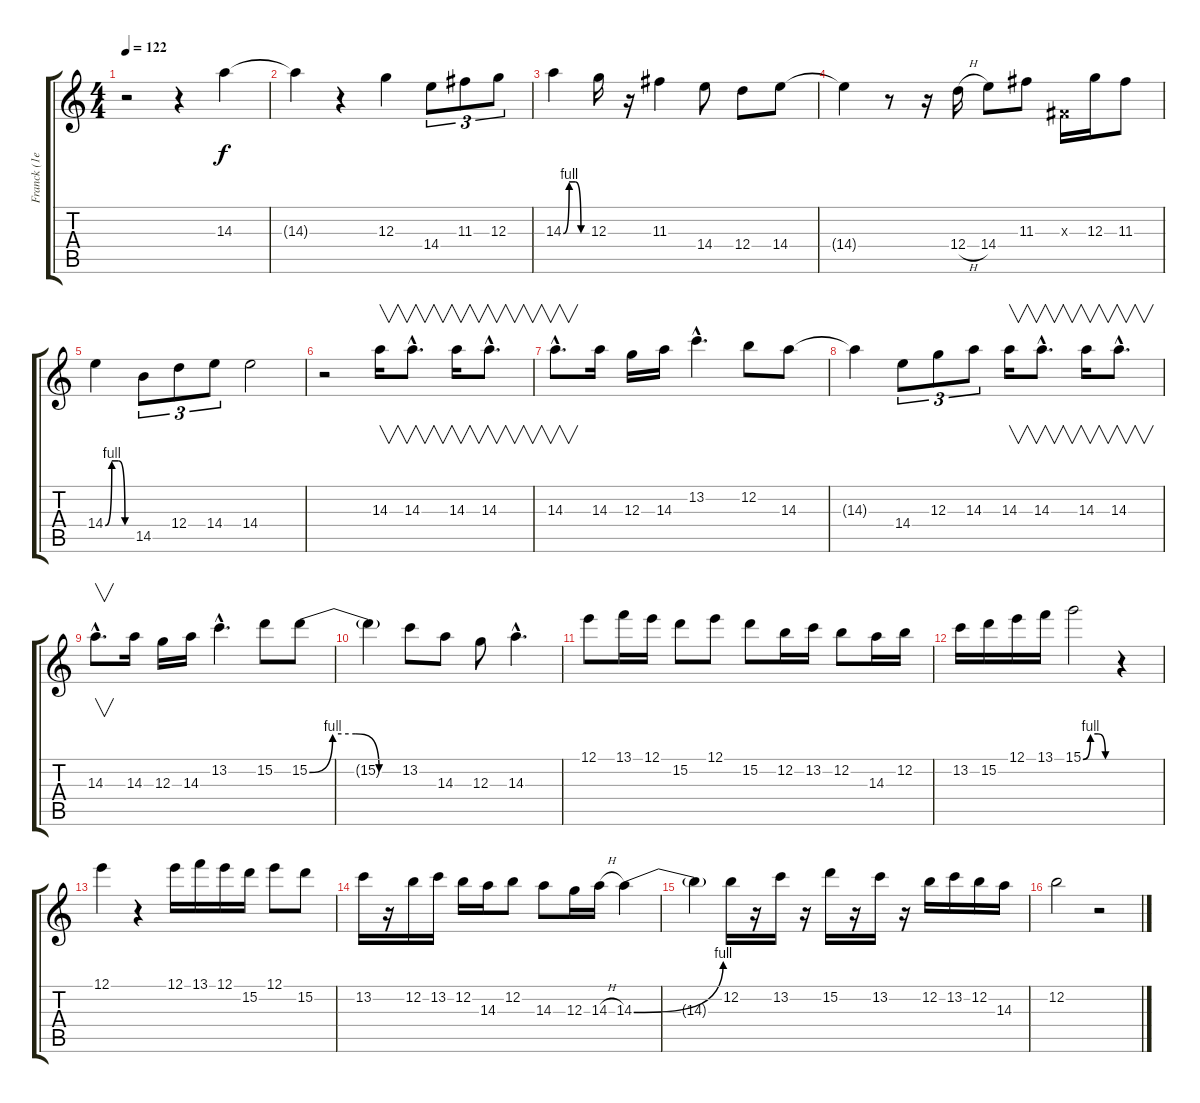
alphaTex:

\track ("Franck (1er Solo)" "Franck (1e") {instrument overdrivenguitar}
\staff {score tabs}
\tuning (E4 B3 G3 D3 A2 E2) {hide}
\ts (4 4)
\tempo 122
\clef g2
\ks c
r.2{dy f} r.4 14.3.4 |
14.3{t}.4 r.4 12.3.4 14.4.8{tu (3 2)} 11.3.8{tu (3 2)} 12.3.8{tu (3 2)} |
14.3{be (custom 0 0 15 4 30 4 45 0 60 0)}.4 12.3.16 r.16 11.3.4 14.4.8 12.4.8 14.4.8 |
14.4{t}.4 r.8 r.16 12.4{h}.16 14.4.8 11.3.8 -1.3{x}.16 12.3.16 11.3.8 |
14.4{be (custom 0 0 15 4 30 4 45 0 60 0)}.4 14.5.8{tu (3 2)} 12.4.8{tu (3 2)} 14.4.8{tu (3 2)} 14.4.2 |
r.2 14.3.16{v} 14.3{hac}.8{v d} 14.3.16{v} 14.3{hac}.8{v d} |
14.3{hac}.8{v d} 14.3.16 12.3.16 14.3.16 13.2{hac}.4{d} 12.2.8 14.3.8 |
14.3{t}.4 14.4.8{tu (3 2)} 12.3.8{tu (3 2)} 14.3.8{tu (3 2)} 14.3.16{v} 14.3{hac}.8{v d} 14.3.16{v} 14.3{hac}.8{v d} |
14.3{hac}.8{v d} 14.3.16 12.3.16 14.3.16 13.2{hac}.4{d} 15.2.8 15.2{be (custom 0 0 15 4 30 4 45 0 60 0)}.8 |
15.2{t}.4 13.2.8 14.3.8 12.3.8 14.3{hac}.4{d} |
12.1.8 13.1.16 12.1.16 15.2.8 12.1.8 15.2.8 12.2.16 13.2.16 12.2.8 14.3.16 12.2.16 |
13.2.16 15.2.16 12.1.16 13.1.16 15.1{be (custom 0 0 15 4 30 4 45 0 60 0)}.2 r.4 |
12.1.4 r.4 12.1.16 13.1.16 12.1.16 15.2.16 12.1.8 15.2.8 |
13.2.16 r.16 12.2.16 13.2.16 12.2.16 14.3.16 12.2.8 14.3.8 12.3.16 14.3{h}.16 14.3{be (bend 0 0 60 4)}.4 |
14.3{t}.4 12.2.16 r.16 13.2.16 r.16 15.2.16 r.16 13.2.16 r.16 12.2.16 13.2.16 12.2.16 14.3.16 |
12.2.2 r.2
